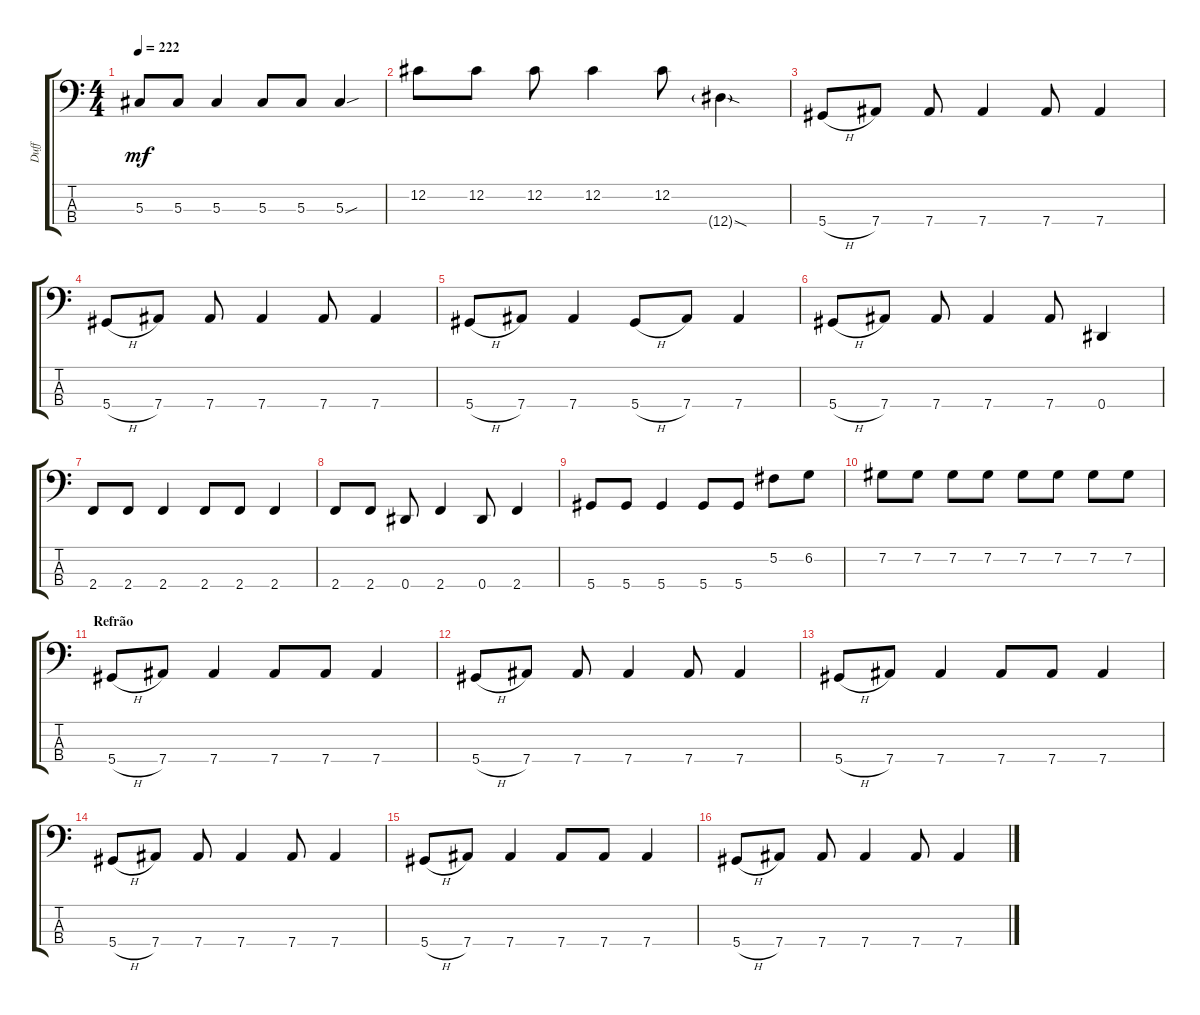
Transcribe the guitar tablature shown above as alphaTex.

\track ("Duff" "Duff") {instrument electricbassfinger}
\staff {score tabs}
\tuning (Gb2 Db2 Ab1 Eb1) {hide}
\ts (4 4)
\tempo 222
\clef f4
\ks c
5.3.8{dy mf} 5.3.8 5.3.4 5.3.8 5.3.8 5.3{sou}.4 |
12.2.8 12.2.8 12.2.8 12.2.4 12.2.8 12.4{sod g}.4 |
5.4{h}.8 7.4.8 7.4.8 7.4.4 7.4.8 7.4.4 |
5.4{h}.8 7.4.8 7.4.8 7.4.4 7.4.8 7.4.4 |
5.4{h}.8 7.4.8 7.4.4 5.4{h}.8 7.4.8 7.4.4 |
5.4{h}.8 7.4.8 7.4.8 7.4.4 7.4.8 0.4.4 |
2.4.8 2.4.8 2.4.4 2.4.8 2.4.8 2.4.4 |
2.4.8 2.4.8 0.4.8 2.4.4 0.4.8 2.4.4 |
5.4.8 5.4.8 5.4.4 5.4.8 5.4.8 5.2.8 6.2.8 |
7.2.8 7.2.8 7.2.8 7.2.8 7.2.8 7.2.8 7.2.8 7.2.8 |
\section ("" "Refrão")
5.4{h}.8 7.4.8 7.4.4 7.4.8 7.4.8 7.4.4 |
5.4{h}.8 7.4.8 7.4.8 7.4.4 7.4.8 7.4.4 |
5.4{h}.8 7.4.8 7.4.4 7.4.8 7.4.8 7.4.4 |
5.4{h}.8 7.4.8 7.4.8 7.4.4 7.4.8 7.4.4 |
5.4{h}.8 7.4.8 7.4.4 7.4.8 7.4.8 7.4.4 |
5.4{h}.8 7.4.8 7.4.8 7.4.4 7.4.8 7.4.4
